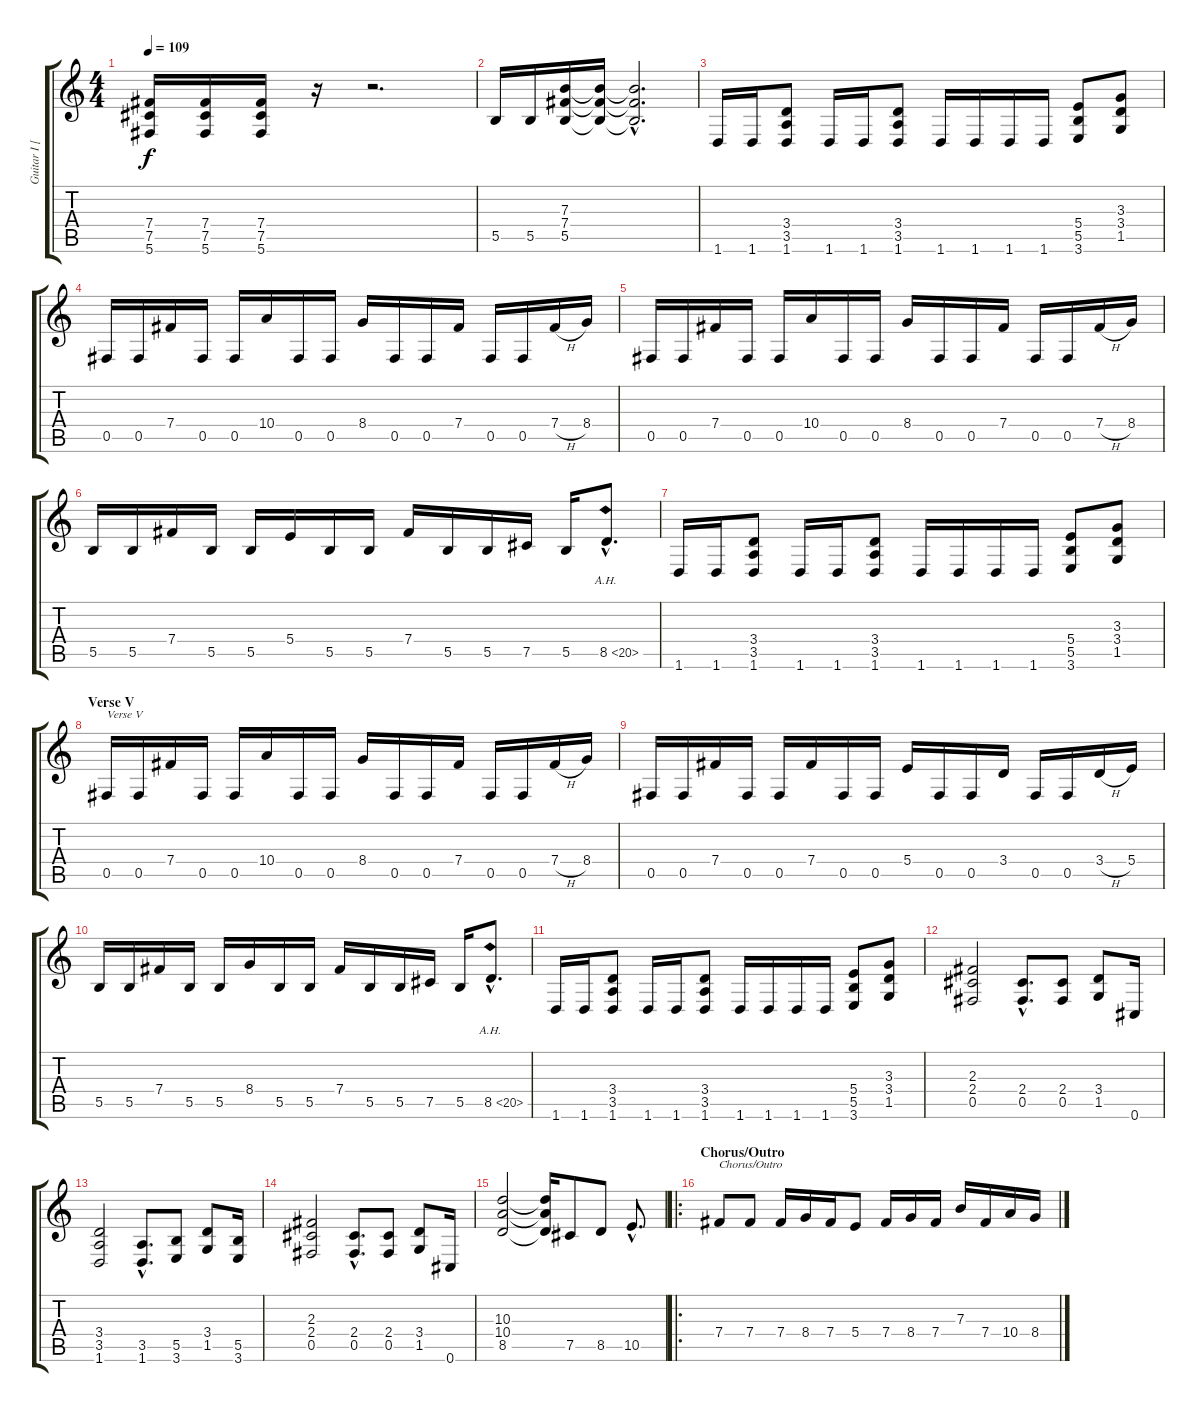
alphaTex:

\track ("Guitar I [Sundin]" "Guitar I [") {instrument distortionguitar}
\staff {score tabs}
\tuning (Db4 Ab3 E3 B2 Gb2 Db2) {hide}
\ts (4 4)
\tempo 109
\clef g2
\ks c
(7.4 7.5 5.6).16{dy f} (7.4 7.5 5.6).16 (7.4 7.5 5.6).16 r.16 r.2{d} |
5.5.16 5.5.16 (7.3 7.4 5.5).16 (7.3{t} 7.4{t} 5.5{t}).16 (7.3{hac t} 7.4{hac t} 5.5{hac t}).2{d} |
1.6.16 1.6.16 (3.4 3.5 1.6).8 1.6.16 1.6.16 (3.4 3.5 1.6).8 1.6.16 1.6.16 1.6.16 1.6.16 (5.4 5.5 3.6).8 (3.3 3.4 1.5).8 |
0.5.16 0.5.16 7.4.16 0.5.16 0.5.16 10.4.16 0.5.16 0.5.16 8.4.16 0.5.16 0.5.16 7.4.16 0.5.16 0.5.16 7.4{h}.16 8.4.16 |
0.5.16 0.5.16 7.4.16 0.5.16 0.5.16 10.4.16 0.5.16 0.5.16 8.4.16 0.5.16 0.5.16 7.4.16 0.5.16 0.5.16 7.4{h}.16 8.4.16 |
5.5.16 5.5.16 7.4.16 5.5.16 5.5.16 5.4.16 5.5.16 5.5.16 7.4.16 5.5.16 5.5.16 7.5.16 5.5.16 8.5{ah 12 hac}.8{d} |
1.6.16 1.6.16 (3.4 3.5 1.6).8 1.6.16 1.6.16 (3.4 3.5 1.6).8 1.6.16 1.6.16 1.6.16 1.6.16 (5.4 5.5 3.6).8 (3.3 3.4 1.5).8 |
\section ("" "Verse V")
0.5.16{txt "Verse V"} 0.5.16 7.4.16 0.5.16 0.5.16 10.4.16 0.5.16 0.5.16 8.4.16 0.5.16 0.5.16 7.4.16 0.5.16 0.5.16 7.4{h}.16 8.4.16 |
0.5.16 0.5.16 7.4.16 0.5.16 0.5.16 7.4.16 0.5.16 0.5.16 5.4.16 0.5.16 0.5.16 3.4.16 0.5.16 0.5.16 3.4{h}.16 5.4.16 |
5.5.16 5.5.16 7.4.16 5.5.16 5.5.16 8.4.16 5.5.16 5.5.16 7.4.16 5.5.16 5.5.16 7.5.16 5.5.16 8.5{ah 12 hac}.8{d} |
1.6.16 1.6.16 (3.4 3.5 1.6).8 1.6.16 1.6.16 (3.4 3.5 1.6).8 1.6.16 1.6.16 1.6.16 1.6.16 (5.4 5.5 3.6).8 (3.3 3.4 1.5).8 |
(2.3 2.4 0.5).2 (2.4{hac} 0.5{hac}).8{d} (2.4 0.5).8 (3.4 1.5).8 0.6.16 |
(3.4 3.5 1.6).2 (3.5{hac} 1.6{hac}).8{d} (5.5 3.6).8 (3.4 1.5).8 (5.5 3.6).16 |
(2.3 2.4 0.5).2 (2.4{hac} 0.5{hac}).8{d} (2.4 0.5).8 (3.4 1.5).8 0.6.16 |
(10.3 10.4 8.5).2 (10.3{t} 10.4{t} 8.5{t}).16 7.5.8 8.5.8 10.5{hac}.8{d} |
\ro
\section ("" "Chorus/Outro")
7.4.8{txt "Chorus/Outro"} 7.4.8 7.4.16 8.4.16 7.4.16 5.4.8 7.4.16 8.4.16 7.4.16 7.3.16 7.4.16 10.4.16 8.4.16
